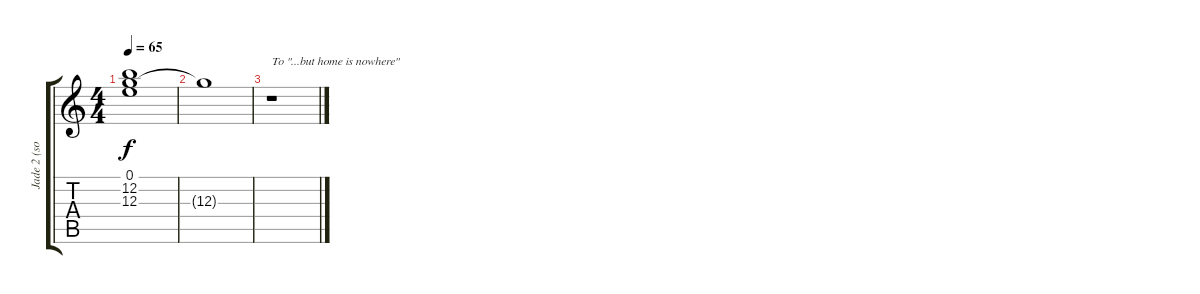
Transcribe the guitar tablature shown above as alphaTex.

\track ("Jade 2 (solo)" "Jade 2 (so") {instrument electricguitarjazz}
\staff {score tabs}
\tuning (E4 B3 G3 D3 A2 E2) {hide}
\ts (4 4)
\tempo 65
\clef g2
\ks c
(0.1{t} 12.2{t} 12.3{t}).1{dy f} |
12.3{t}.1 |
r.1{txt "To \"...but home is nowhere\""}
